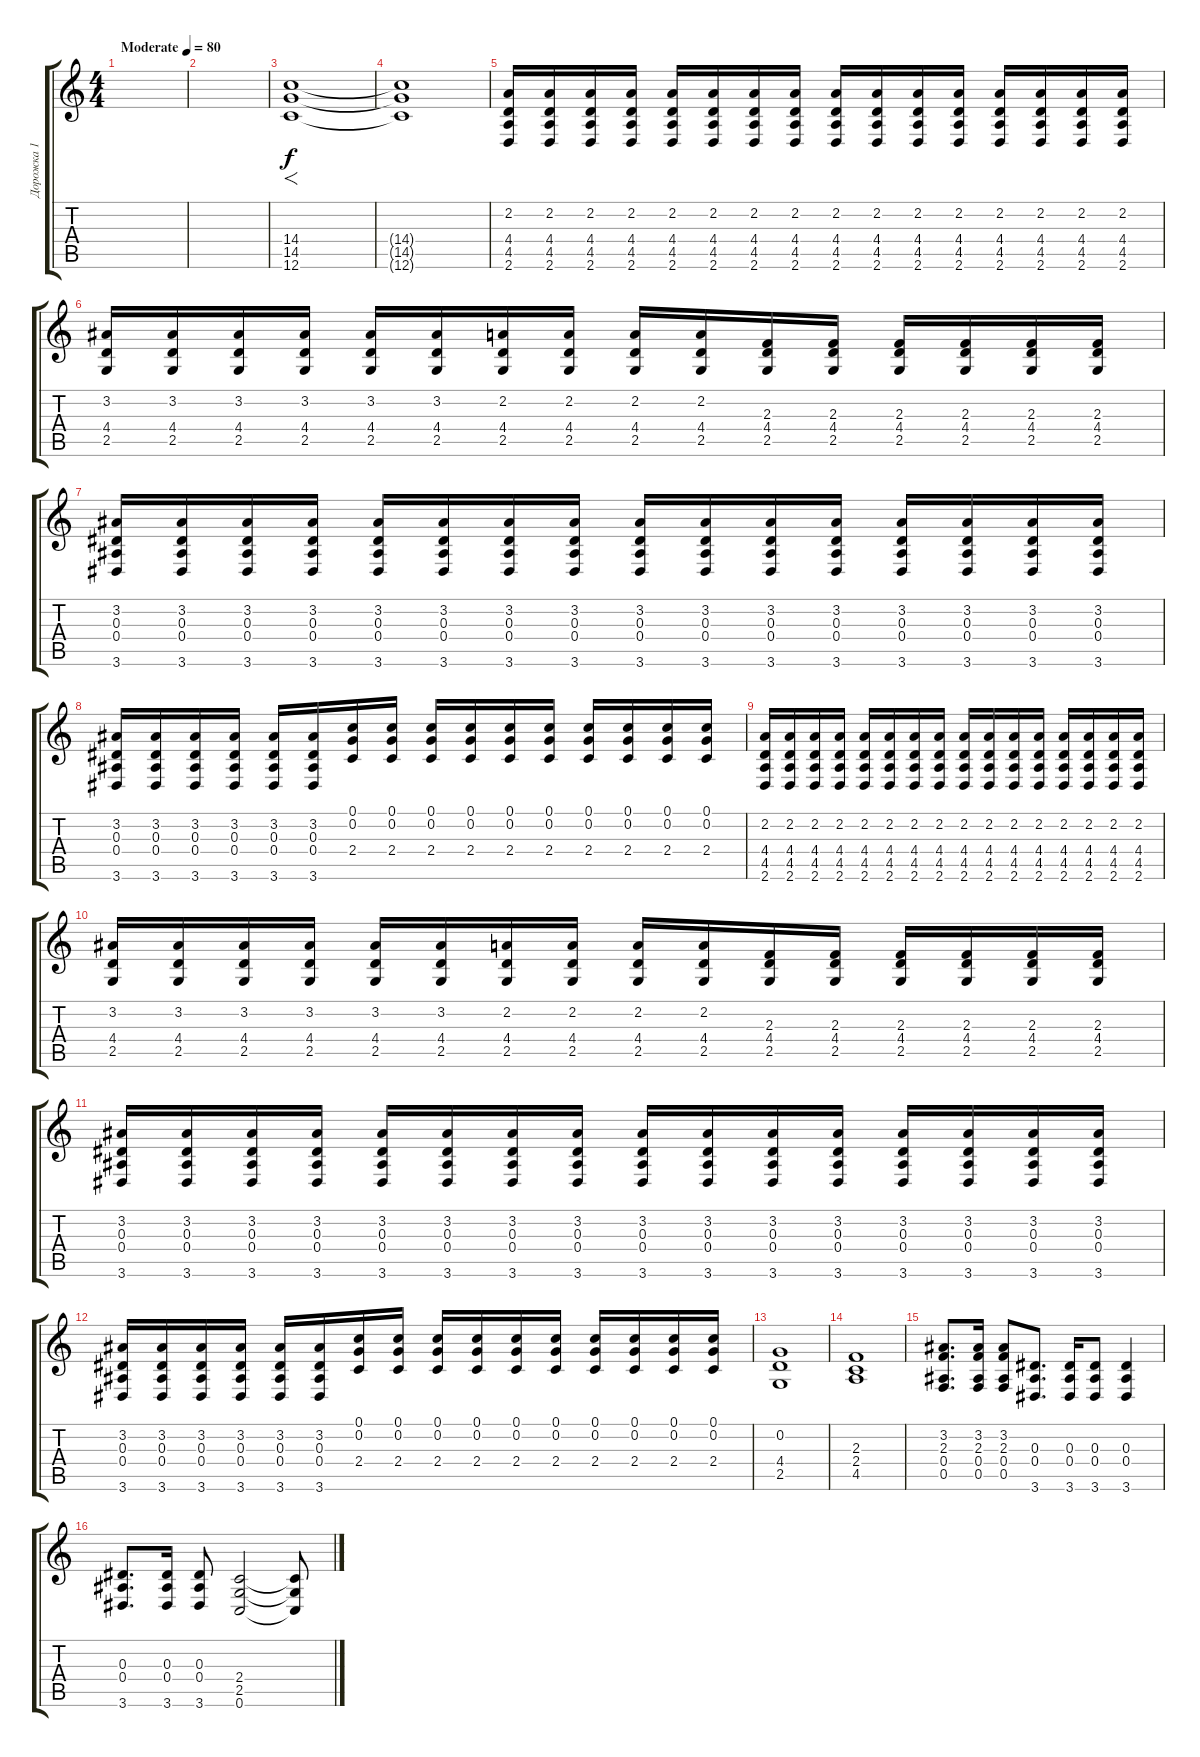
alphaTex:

\track ("Дорожка 1" "Дорожка 1") {instrument distortionguitar}
\staff {score tabs}
\tuning (C4 G3 Eb3 Bb2 F2 C2) {hide}
\ts (4 4)
\tempo (80 "Moderate")
\clef g2
\ks c
|
|
(14.4 14.5 12.6).1{f} |
(14.4{t} 14.5{t} 12.6{t}).1 |
(2.2 4.4 4.5 2.6).16 (2.2 4.4 4.5 2.6).16 (2.2 4.4 4.5 2.6).16 (2.2 4.4 4.5 2.6).16 (2.2 4.4 4.5 2.6).16 (2.2 4.4 4.5 2.6).16 (2.2 4.4 4.5 2.6).16 (2.2 4.4 4.5 2.6).16 (2.2 4.4 4.5 2.6).16 (2.2 4.4 4.5 2.6).16 (2.2 4.4 4.5 2.6).16 (2.2 4.4 4.5 2.6).16 (2.2 4.4 4.5 2.6).16 (2.2 4.4 4.5 2.6).16 (2.2 4.4 4.5 2.6).16 (2.2 4.4 4.5 2.6).16 |
(3.2 4.4 2.5).16 (3.2 4.4 2.5).16 (3.2 4.4 2.5).16 (3.2 4.4 2.5).16 (3.2 4.4 2.5).16 (3.2 4.4 2.5).16 (2.2 4.4 2.5).16 (2.2 4.4 2.5).16 (2.2 4.4 2.5).16 (2.2 4.4 2.5).16 (2.3 4.4 2.5).16 (2.3 4.4 2.5).16 (2.3 4.4 2.5).16 (2.3 4.4 2.5).16 (2.3 4.4 2.5).16 (2.3 4.4 2.5).16 |
(3.2 0.3 0.4 3.6).16 (3.2 0.3 0.4 3.6).16 (3.2 0.3 0.4 3.6).16 (3.2 0.3 0.4 3.6).16 (3.2 0.3 0.4 3.6).16 (3.2 0.3 0.4 3.6).16 (3.2 0.3 0.4 3.6).16 (3.2 0.3 0.4 3.6).16 (3.2 0.3 0.4 3.6).16 (3.2 0.3 0.4 3.6).16 (3.2 0.3 0.4 3.6).16 (3.2 0.3 0.4 3.6).16 (3.2 0.3 0.4 3.6).16 (3.2 0.3 0.4 3.6).16 (3.2 0.3 0.4 3.6).16 (3.2 0.3 0.4 3.6).16 |
(3.2 0.3 0.4 3.6).16 (3.2 0.3 0.4 3.6).16 (3.2 0.3 0.4 3.6).16 (3.2 0.3 0.4 3.6).16 (3.2 0.3 0.4 3.6).16 (3.2 0.3 0.4 3.6).16 (0.1 0.2 2.4).16 (0.1 0.2 2.4).16 (0.1 0.2 2.4).16 (0.1 0.2 2.4).16 (0.1 0.2 2.4).16 (0.1 0.2 2.4).16 (0.1 0.2 2.4).16 (0.1 0.2 2.4).16 (0.1 0.2 2.4).16 (0.1 0.2 2.4).16 |
(2.2 4.4 4.5 2.6).16 (2.2 4.4 4.5 2.6).16 (2.2 4.4 4.5 2.6).16 (2.2 4.4 4.5 2.6).16 (2.2 4.4 4.5 2.6).16 (2.2 4.4 4.5 2.6).16 (2.2 4.4 4.5 2.6).16 (2.2 4.4 4.5 2.6).16 (2.2 4.4 4.5 2.6).16 (2.2 4.4 4.5 2.6).16 (2.2 4.4 4.5 2.6).16 (2.2 4.4 4.5 2.6).16 (2.2 4.4 4.5 2.6).16 (2.2 4.4 4.5 2.6).16 (2.2 4.4 4.5 2.6).16 (2.2 4.4 4.5 2.6).16 |
(3.2 4.4 2.5).16 (3.2 4.4 2.5).16 (3.2 4.4 2.5).16 (3.2 4.4 2.5).16 (3.2 4.4 2.5).16 (3.2 4.4 2.5).16 (2.2 4.4 2.5).16 (2.2 4.4 2.5).16 (2.2 4.4 2.5).16 (2.2 4.4 2.5).16 (2.3 4.4 2.5).16 (2.3 4.4 2.5).16 (2.3 4.4 2.5).16 (2.3 4.4 2.5).16 (2.3 4.4 2.5).16 (2.3 4.4 2.5).16 |
(3.2 0.3 0.4 3.6).16 (3.2 0.3 0.4 3.6).16 (3.2 0.3 0.4 3.6).16 (3.2 0.3 0.4 3.6).16 (3.2 0.3 0.4 3.6).16 (3.2 0.3 0.4 3.6).16 (3.2 0.3 0.4 3.6).16 (3.2 0.3 0.4 3.6).16 (3.2 0.3 0.4 3.6).16 (3.2 0.3 0.4 3.6).16 (3.2 0.3 0.4 3.6).16 (3.2 0.3 0.4 3.6).16 (3.2 0.3 0.4 3.6).16 (3.2 0.3 0.4 3.6).16 (3.2 0.3 0.4 3.6).16 (3.2 0.3 0.4 3.6).16 |
(3.2 0.3 0.4 3.6).16 (3.2 0.3 0.4 3.6).16 (3.2 0.3 0.4 3.6).16 (3.2 0.3 0.4 3.6).16 (3.2 0.3 0.4 3.6).16 (3.2 0.3 0.4 3.6).16 (0.1 0.2 2.4).16 (0.1 0.2 2.4).16 (0.1 0.2 2.4).16 (0.1 0.2 2.4).16 (0.1 0.2 2.4).16 (0.1 0.2 2.4).16 (0.1 0.2 2.4).16 (0.1 0.2 2.4).16 (0.1 0.2 2.4).16 (0.1 0.2 2.4).16 |
(0.2 4.4 2.5).1{instrument electricguitarclean} |
(2.3 2.4 4.5).1 |
(3.2 2.3 0.4 0.5).8{d} (3.2 2.3 0.4 0.5).16 (3.2 2.3 0.4 0.5).8 (0.3 0.4 3.6).8{d} (0.3 0.4 3.6).16 (0.3 0.4 3.6).8 (0.3 0.4 3.6).4 |
(0.3 0.4 3.6).8{d} (0.3 0.4 3.6).16 (0.3 0.4 3.6).8 (2.4 2.5 0.6).2 (2.4{t} 2.5{t} 0.6{t}).8
